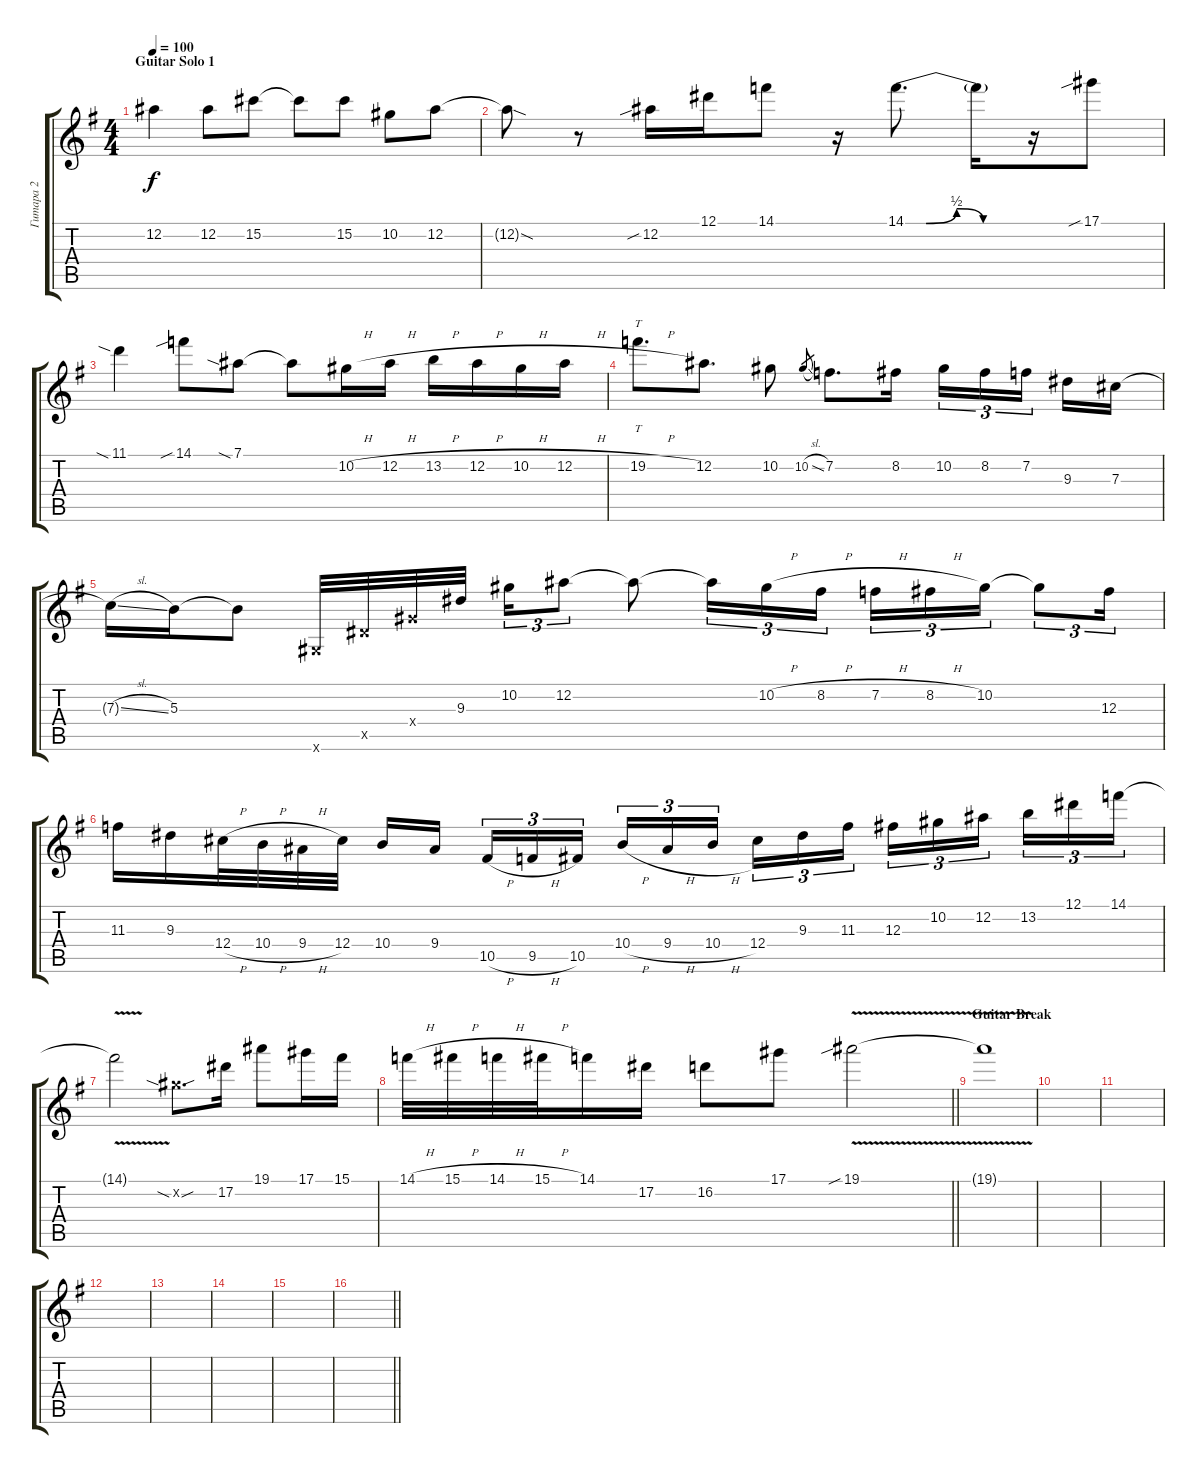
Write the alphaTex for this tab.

\track ("Гитара 2" "Гитара 2") {instrument distortionguitar}
\staff {score tabs}
\tuning (Eb4 Bb3 Gb3 Db3 Ab2 Db2) {hide}
\ts (4 4)
\section ("" "Guitar Solo 1")
\tempo 100
\clef g2
\ks eminor
12.2.4{dy f volume 10 instrument distortionguitar} 12.2.8 15.2.8 15.2{t}.8 15.2.8 10.2.8 12.2.8 |
12.2{sod t}.8 r.8 12.2{sib}.16 12.1.16 14.1.8 r.16 14.1{be (custom 0 0 10 0 25 2 38 0 60 0)}.8{d} 14.1{t}.16 r.16 17.1{sib}.8 |
11.1{sia}.4 14.1{sib}.8 7.1{sia}.8 7.1{t}.8 10.2{h}.16 12.2{h}.16 13.2{h}.16 12.2{h}.16 10.2{h}.16 12.2{h}.16 |
19.2{h}.8{tt d} 12.2.8{d} 10.2.8 10.2{sl}.8{gr} 7.2.8{d} 8.2.16 10.2.16{tu (3 2)} 8.2.16{tu (3 2)} 7.2.16{tu (3 2) beam splitsecondary} 9.3.16 7.3.16 |
7.3{sl t}.16 5.3.16 5.3{t}.8 7.6{x}.32 7.5{x}.32 7.4{x}.32 9.3.32{beam splitsecondary} 10.2.16{tu (3 2)} 12.2.8{tu (3 2)} 12.2{t}.8 12.2{t}.16{tu (3 2)} 10.2{h}.16{tu (3 2)} 8.2{h}.16{tu (3 2)} 7.2{h}.16{tu (3 2)} 8.2{h}.16{tu (3 2)} 10.2.16{tu (3 2)} 10.2{t}.8{tu (3 2)} 12.3.16{tu (3 2)} |
11.3.16 9.3.16 12.4{h}.32 10.4{h}.32 9.4{h}.32 12.4.32 10.4.16 9.4.16{beam splitsecondary} 10.5{h}.16{tu (3 2)} 9.5{h}.16{tu (3 2)} 10.5.16{tu (3 2)} 10.4{h}.16{tu (3 2)} 9.4{h}.16{tu (3 2)} 10.4{h}.16{tu (3 2) beam splitsecondary} 12.4.16{tu (3 2)} 9.3.16{tu (3 2)} 11.3.16{tu (3 2)} 12.3.16{tu (3 2)} 10.2.16{tu (3 2)} 12.2.16{tu (3 2) beam splitsecondary} 13.2.16{tu (3 2)} 12.1.16{tu (3 2)} 14.1.16{tu (3 2)} |
14.1{v t}.2 10.2{sia sou x}.8{d} 17.2.16 19.1.8 17.1.16 15.1.16 |
\barLineRight lightlight
14.1{h}.32 15.1{h}.32 14.1{h}.32 15.1{h}.32 14.1.16 17.2.16 16.2.8 17.1.8 19.1{v sib}.2 |
\section ("" "Guitar Break")
19.1{t}.1{volume 0} |
|
|
|
|
|
|
\barLineRight lightlight
